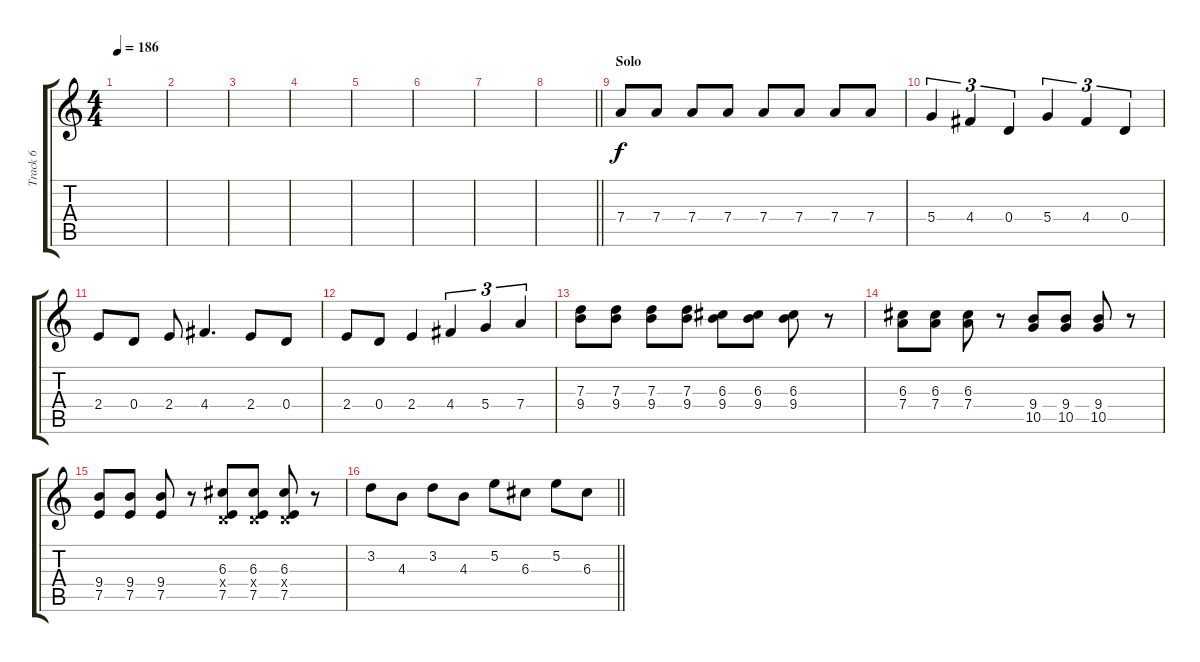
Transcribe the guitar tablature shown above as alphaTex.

\track ("Track 6" "Track 6") {instrument distortionguitar}
\staff {score tabs}
\tuning (E4 B3 G3 D3 A2 E2) {hide}
\ts (4 4)
\tempo 186
\clef g2
\ks c
|
|
|
|
|
|
|
\barLineRight lightlight
|
\section ("" "Solo")
7.4.8{dy f} 7.4.8 7.4.8 7.4.8 7.4.8 7.4.8 7.4.8 7.4.8 |
5.4.4{tu (3 2)} 4.4.4{tu (3 2)} 0.4.4{tu (3 2)} 5.4.4{tu (3 2)} 4.4.4{tu (3 2)} 0.4.4{tu (3 2)} |
2.4.8 0.4.8 2.4.8 4.4.4{d} 2.4.8 0.4.8 |
2.4.8 0.4.8 2.4.4 4.4.4{tu (3 2)} 5.4.4{tu (3 2)} 7.4.4{tu (3 2)} |
(7.3 9.4).8 (7.3 9.4).8 (7.3 9.4).8 (7.3 9.4).8 (6.3 9.4).8 (6.3 9.4).8 (6.3 9.4).8 r.8 |
(6.3 7.4).8 (6.3 7.4).8 (6.3 7.4).8 r.8 (9.4 10.5).8 (9.4 10.5).8 (9.4 10.5).8 r.8 |
(9.4 7.5).8 (9.4 7.5).8 (9.4 7.5).8 r.8 (6.3 0.4{x} 7.5).8 (6.3 0.4{x} 7.5).8 (6.3 0.4{x} 7.5).8 r.8 |
\barLineRight lightlight
3.2.8 4.3.8 3.2.8 4.3.8 5.2.8 6.3.8 5.2.8 6.3.8
